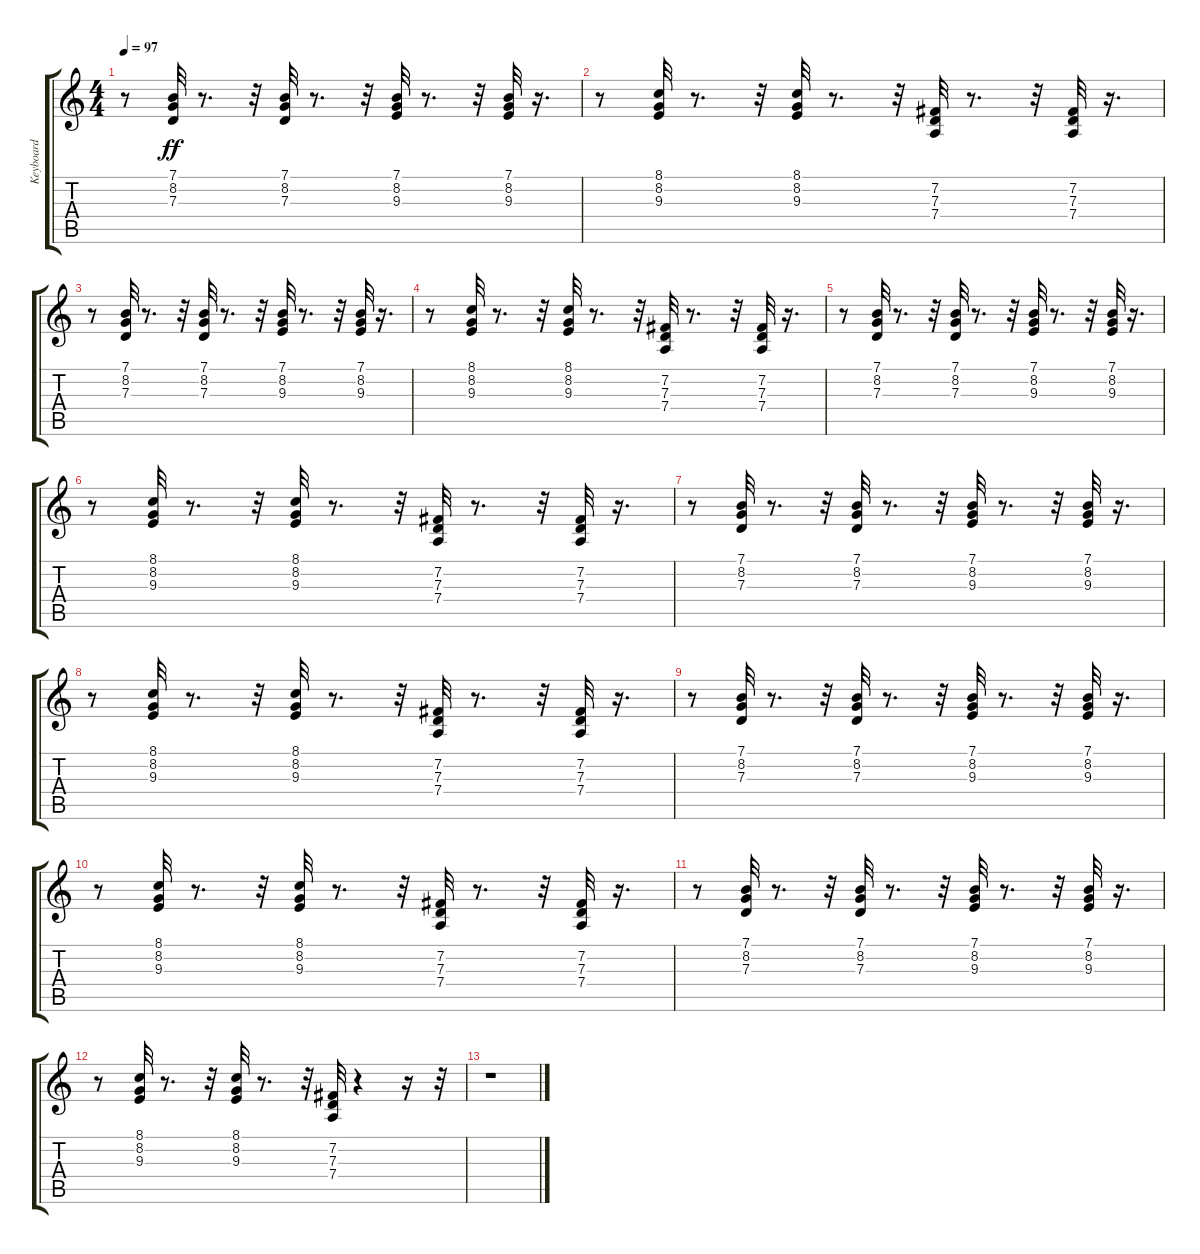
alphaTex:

\track ("Keyboard" "Keyboard") {instrument acousticgrandpiano}
\staff {score tabs}
\tuning (E4 B3 G3 D3 A2 E2) {hide}
\ts (4 4)
\tempo 97
\clef g2
\ks c
r.8{dy ff} (7.1 8.2 7.3).32 r.8{d} r.32 (7.1 8.2 7.3).32 r.8{d} r.32 (7.1 8.2 9.3).32 r.8{d} r.32 (7.1 8.2 9.3).32 r.16{d} |
r.8 (8.1 8.2 9.3).32 r.8{d} r.32 (8.1 8.2 9.3).32 r.8{d} r.32 (7.2 7.3 7.4).32 r.8{d} r.32 (7.2 7.3 7.4).32 r.16{d} |
r.8 (7.1 8.2 7.3).32 r.8{d} r.32 (7.1 8.2 7.3).32 r.8{d} r.32 (7.1 8.2 9.3).32 r.8{d} r.32 (7.1 8.2 9.3).32 r.16{d} |
r.8 (8.1 8.2 9.3).32 r.8{d} r.32 (8.1 8.2 9.3).32 r.8{d} r.32 (7.2 7.3 7.4).32 r.8{d} r.32 (7.2 7.3 7.4).32 r.16{d} |
r.8 (7.1 8.2 7.3).32 r.8{d} r.32 (7.1 8.2 7.3).32 r.8{d} r.32 (7.1 8.2 9.3).32 r.8{d} r.32 (7.1 8.2 9.3).32 r.16{d} |
r.8 (8.1 8.2 9.3).32 r.8{d} r.32 (8.1 8.2 9.3).32 r.8{d} r.32 (7.2 7.3 7.4).32 r.8{d} r.32 (7.2 7.3 7.4).32 r.16{d} |
r.8 (7.1 8.2 7.3).32 r.8{d} r.32 (7.1 8.2 7.3).32 r.8{d} r.32 (7.1 8.2 9.3).32 r.8{d} r.32 (7.1 8.2 9.3).32 r.16{d} |
r.8 (8.1 8.2 9.3).32 r.8{d} r.32 (8.1 8.2 9.3).32 r.8{d} r.32 (7.2 7.3 7.4).32 r.8{d} r.32 (7.2 7.3 7.4).32 r.16{d} |
r.8 (7.1 8.2 7.3).32 r.8{d} r.32 (7.1 8.2 7.3).32 r.8{d} r.32 (7.1 8.2 9.3).32 r.8{d} r.32 (7.1 8.2 9.3).32 r.16{d} |
r.8 (8.1 8.2 9.3).32 r.8{d} r.32 (8.1 8.2 9.3).32 r.8{d} r.32 (7.2 7.3 7.4).32 r.8{d} r.32 (7.2 7.3 7.4).32 r.16{d} |
r.8 (7.1 8.2 7.3).32 r.8{d} r.32 (7.1 8.2 7.3).32 r.8{d} r.32 (7.1 8.2 9.3).32 r.8{d} r.32 (7.1 8.2 9.3).32 r.16{d} |
r.8 (8.1 8.2 9.3).32 r.8{d} r.32 (8.1 8.2 9.3).32 r.8{d} r.32 (7.2 7.3 7.4).32 r.4 r.16 r.32 |
r.1
